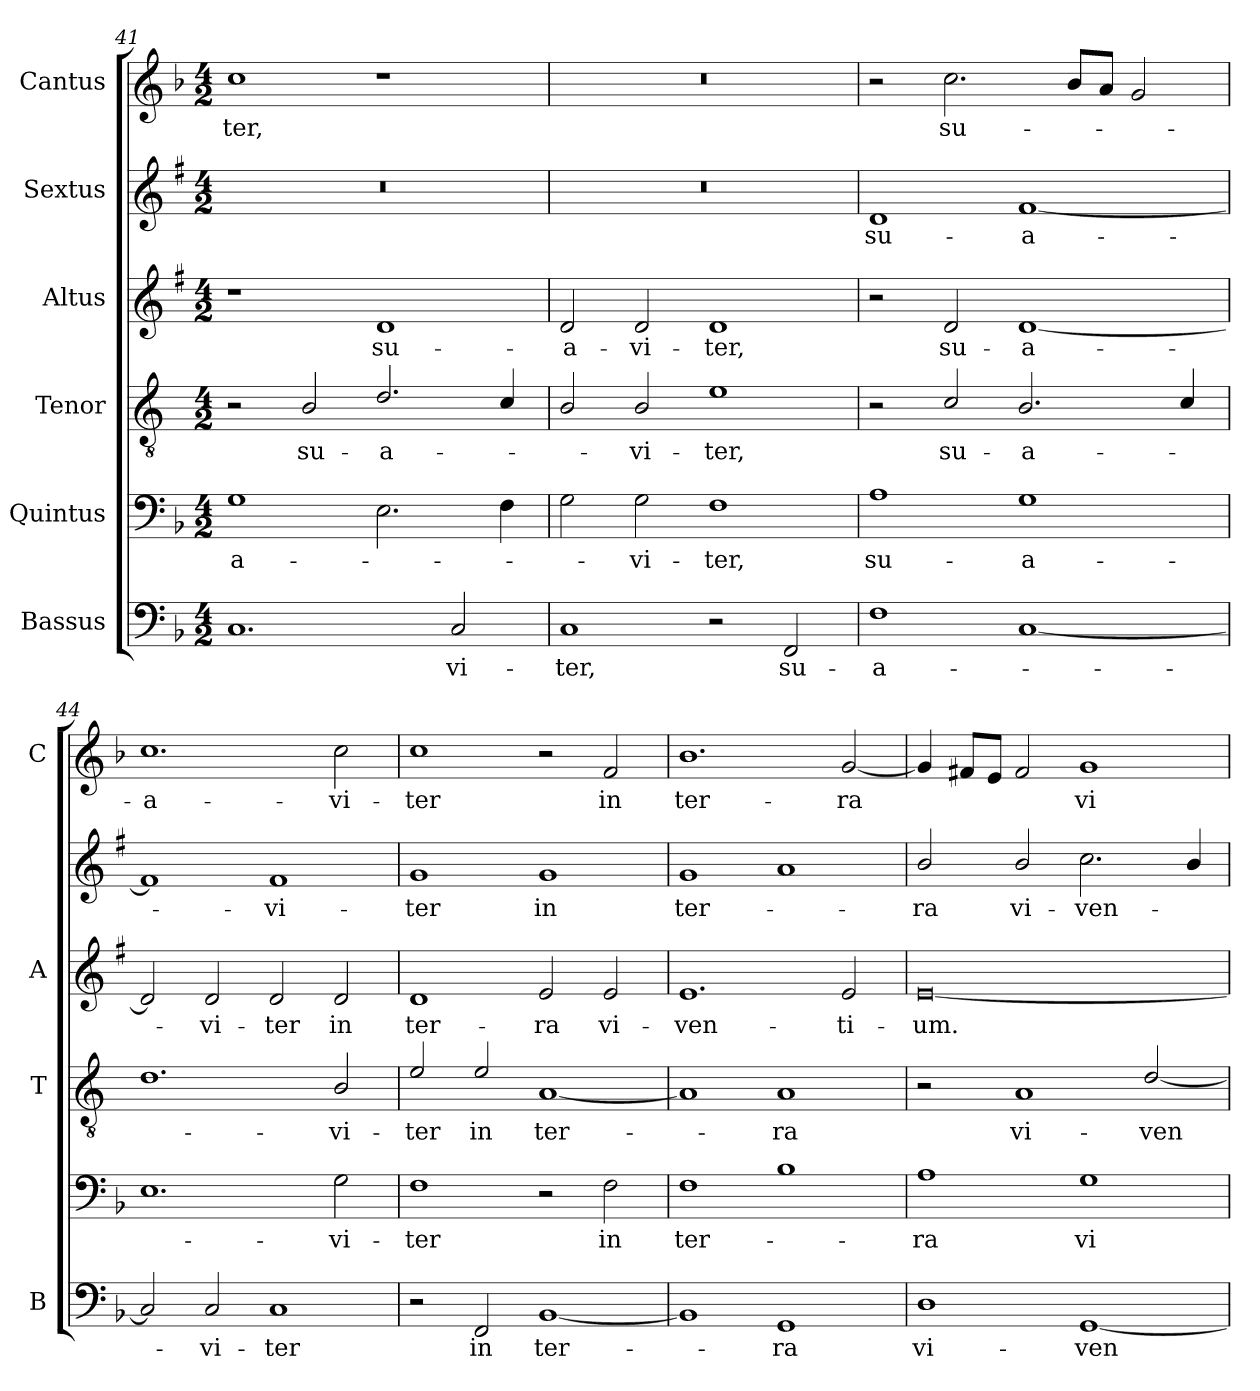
**kern	**text	**kern	**text	**kern	**text	**kern	**text	**kern	**text	**kern	**text
*part6	*part6	*part5	*part5	*part4	*part4	*part3	*part3	*part2	*part2	*part1	*part1
*staff6	*staff6	*staff5	*staff5	*staff4	*staff4	*staff3	*staff3	*staff2	*staff2	*staff1	*staff1
*I"Bassus	*	*I"Quintus	*	*I"Tenor	*	*I"Altus	*	*I"Sextus	*	*I"Cantus	*
*I'B	*	*	*	*I'T	*	*I'A	*	*	*	*I'C	*
*clefF4	*	*clefF4	*	*clefGv2	*	*clefG2	*	*clefG2	*	*clefG2	*
*	*	*	*	*ITrd4c7	*	*ITrd1c2	*	*ITrd1c2	*	*	*
*k[b-]	*	*k[b-]	*	*k[b-]	*	*k[b-]	*	*k[b-]	*	*k[b-]	*
*F:	*	*F:	*	*F:	*	*F:	*	*F:	*	*F:	*
*M4/2	*	*M4/2	*	*M4/2	*	*M4/2	*	*M4/2	*	*M4/2	*
=41	=41	=41	=41	=41	=41	=41	=41	=41	=41	=41	=41
!	!	!	!LO:LY:b	!	!	!	!	!	!	!	!LO:LY:b
1.C	.	1G	-a-	2r	.	1r	.	0r	.	1cc	-ter,
!	!	!	!	!	!LO:LY:b	!	!	!	!	!	!
.	.	.	.	2E/	su-	.	.	.	.	.	.
!	!	!	!	!	!LO:LY:b	!	!LO:LY:b	!	!	!	!
.	.	2.E\	.	2.G/	-a-	1c	su-	.	.	1r	.
!	!LO:LY:b	!	!	!	!	!	!	!	!	!	!
2C/	-vi-	.	.	.	.	.	.	.	.	.	.
.	.	4F\	.	4F/	.	.	.	.	.	.	.
=42	=42	=42	=42	=42	=42	=42	=42	=42	=42	=42	=42
!	!LO:LY:b	!	!	!	!	!	!LO:LY:b	!	!	!	!
1C	-ter,	2G\	.	2E/	.	2c/	-a-	0r	.	0r	.
!	!	!	!LO:LY:b	!	!LO:LY:b	!	!LO:LY:b	!	!	!	!
.	.	2G\	-vi-	2E/	-vi-	2c/	-vi-	.	.	.	.
!	!	!	!LO:LY:b	!	!LO:LY:b	!	!LO:LY:b	!	!	!	!
2r	.	1F	-ter,	1A	-ter,	1c	-ter,	.	.	.	.
!	!LO:LY:b	!	!	!	!	!	!	!	!	!	!
2FF/	su-	.	.	.	.	.	.	.	.	.	.
=43	=43	=43	=43	=43	=43	=43	=43	=43	=43	=43	=43
!	!LO:LY:b	!	!LO:LY:b	!	!	!	!	!	!LO:LY:b	!	!
1F	-a-	1A	su-	2r	.	2r	.	1c	su-	2r	.
!	!	!	!	!	!LO:LY:b	!	!LO:LY:b	!	!	!	!LO:LY:b
.	.	.	.	2F/	su-	2c/	su-	.	.	2.cc\	su-
!	!	!	!LO:LY:b	!	!LO:LY:b	!	!LO:LY:b	!	!LO:LY:b	!	!
[1C	.	1G	-a-	2.E/	-a-	[1c	-a-	[1e	-a-	.	.
.	.	.	.	.	.	.	.	.	.	8b-/L	.
.	.	.	.	.	.	.	.	.	.	8a/J	.
.	.	.	.	.	.	.	.	.	.	2g/	.
.	.	.	.	4F/	.	.	.	.	.	.	.
!!LO:LB:g=z
=44	=44	=44	=44	=44	=44	=44	=44	=44	=44	=44	=44
!	!	!	!	!	!	!	!	!	!	!	!LO:LY:b
2C/]	.	1.E	.	1.G	.	2c/]	.	1e]	.	1.cc	-a-
!	!LO:LY:b	!	!	!	!	!	!LO:LY:b	!	!	!	!
2C/	-vi-	.	.	.	.	2c/	-vi-	.	.	.	.
!	!LO:LY:b	!	!	!	!	!	!LO:LY:b	!	!LO:LY:b	!	!
1C	-ter	.	.	.	.	2c/	-ter	1e	-vi-	.	.
!	!	!	!LO:LY:b	!	!LO:LY:b	!	!LO:LY:b	!	!	!	!LO:LY:b
.	.	2G\	-vi-	2E/	-vi-	2c/	in	.	.	2cc\	-vi-
=45	=45	=45	=45	=45	=45	=45	=45	=45	=45	=45	=45
!	!	!	!LO:LY:b	!	!LO:LY:b	!	!LO:LY:b	!	!LO:LY:b	!	!LO:LY:b
2r	.	1F	-ter	2A/	-ter	1c	ter-	1f	-ter	1cc	-ter
!	!LO:LY:b	!	!	!	!LO:LY:b	!	!	!	!	!	!
2FF/	in	.	.	2A/	in	.	.	.	.	.	.
!	!LO:LY:b	!	!	!	!LO:LY:b	!	!LO:LY:b	!	!LO:LY:b	!	!
[1BB-	ter-	2r	.	[1D	ter-	2d/	-ra	1f	in	2r	.
!	!	!	!LO:LY:b	!	!	!	!LO:LY:b	!	!	!	!LO:LY:b
.	.	2F\	in	.	.	2d/	vi-	.	.	2f/	in
=46	=46	=46	=46	=46	=46	=46	=46	=46	=46	=46	=46
!	!	!	!LO:LY:b	!	!	!	!LO:LY:b	!	!LO:LY:b	!	!LO:LY:b
1BB-]	.	1F	ter-	1D]	.	1.d	-ven-	1f	ter-	1.b-	ter-
!	!LO:LY:b	!	!	!	!LO:LY:b	!	!	!	!	!	!
1GG	-ra	1B-	.	1D	-ra	.	.	1g	.	.	.
!	!	!	!	!	!	!	!LO:LY:b	!	!	!	!LO:LY:b
.	.	.	.	.	.	2d/	-ti-	.	.	[2g/	-ra
=47	=47	=47	=47	=47	=47	=47	=47	=47	=47	=47	=47
!	!LO:LY:b	!	!LO:LY:b	!	!	!	!LO:LY:b	!	!LO:LY:b	!	!
1D	vi-	1A	-ra	2r	.	[0d	-um.	2a/	-ra	4g/]	.
.	.	.	.	.	.	.	.	.	.	8f#X/L	.
.	.	.	.	.	.	.	.	.	.	8e/J	.
!	!	!	!	!	!LO:LY:b	!	!	!	!LO:LY:b	!	!
.	.	.	.	1D	vi-	.	.	2a/	vi-	2f#/	.
!	!LO:LY:b	!	!LO:LY:b	!	!	!	!	!	!LO:LY:b	!	!LO:LY:b
[1GG	-ven-	1G	vi-	.	.	.	.	2.b-\	-ven-	1g	vi-
!	!	!	!	!	!LO:LY:b	!	!	!	!	!	!
.	.	.	.	[2G/	-ven-	.	.	.	.	.	.
.	.	.	.	.	.	.	.	4a/	.	.	.
=	=	=	=	=	=	=	=	=	=	=	=
*-	*-	*-	*-	*-	*-	*-	*-	*-	*-	*-	*-
